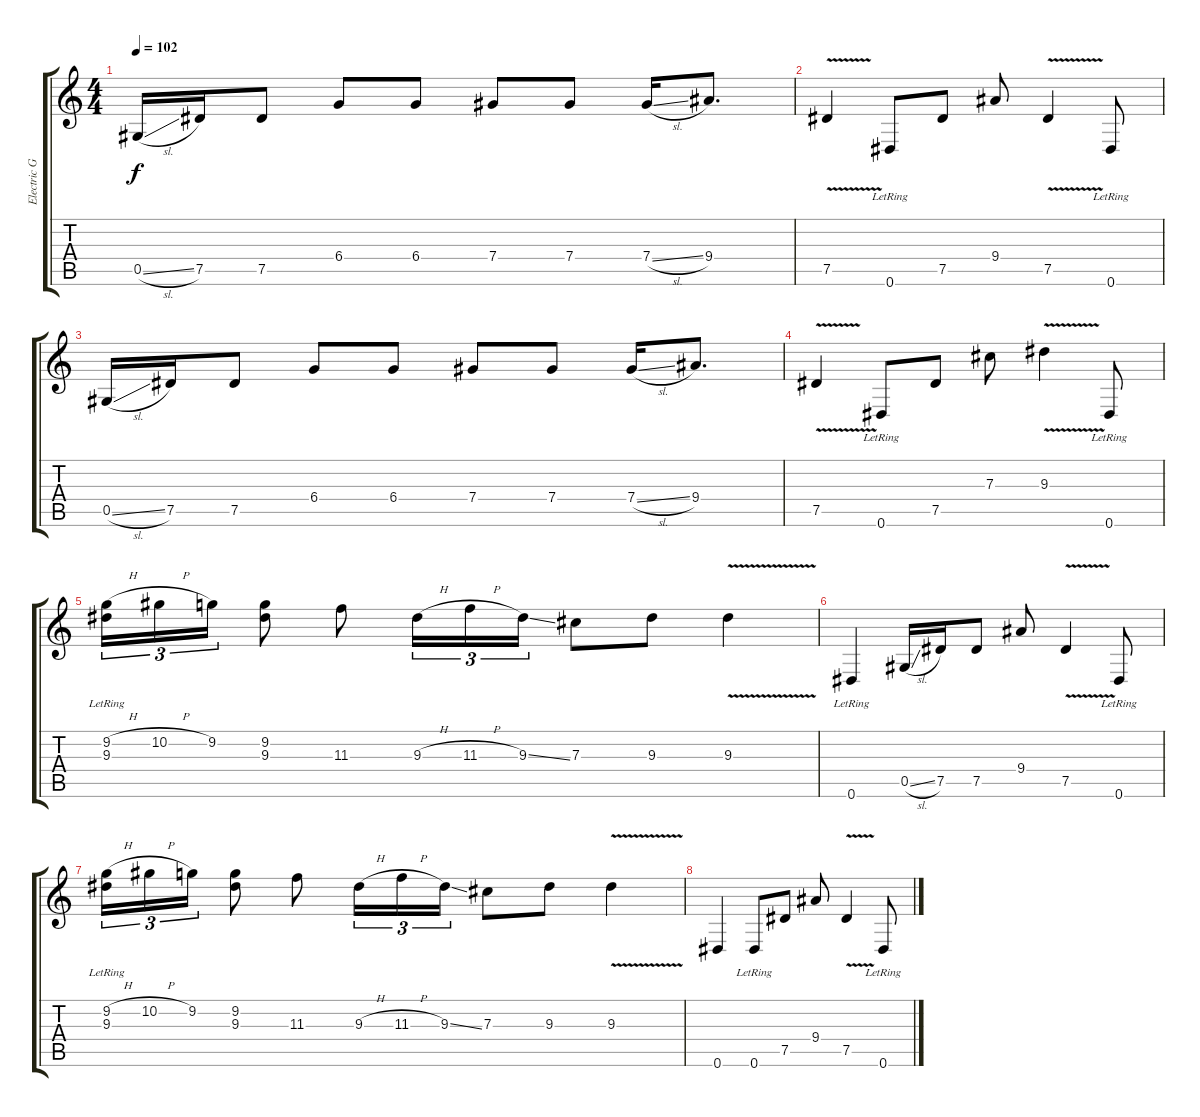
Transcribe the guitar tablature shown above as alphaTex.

\track ("Electric Guitar - Kirk Hammett" "Electric G") {instrument electricguitarjazz}
\staff {score tabs}
\tuning (Eb4 Bb3 Gb3 Db3 Ab2 Eb2) {hide}
\ts (4 4)
\tempo 102
\clef g2
\ks c
0.5{sl}.16{dy f} 7.5.16 7.5.8 6.4.8 6.4.8 7.4.8 7.4.8 7.4{sl}.16 9.4.8{d} |
7.5{v}.4 0.6{lr}.8 7.5.8 9.4.8 7.5{v}.4 0.6{lr}.8 |
0.5{sl}.16 7.5.16 7.5.8 6.4.8 6.4.8 7.4.8 7.4.8 7.4{sl}.16 9.4.8{d} |
7.5{v}.4 0.6{lr}.8 7.5.8 7.3.8 9.3{v}.4 0.6{lr}.8 |
(9.2{h} 9.3{lr}).16{tu (3 2)} 10.2{h}.16{tu (3 2)} 9.2.16{tu (3 2)} (9.2 9.3).8 11.3.8 9.3{h}.16{tu (3 2)} 11.3{h}.16{tu (3 2)} 9.3{ss}.16{tu (3 2)} 7.3.8 9.3.8 9.3{v}.4 |
0.6{lr}.4 0.5{sl}.16 7.5.16 7.5.8 9.4.8 7.5{v}.4 0.6{lr}.8 |
(9.2{h} 9.3{lr}).16{tu (3 2)} 10.2{h}.16{tu (3 2)} 9.2.16{tu (3 2)} (9.2 9.3).8 11.3.8 9.3{h}.16{tu (3 2)} 11.3{h}.16{tu (3 2)} 9.3{ss}.16{tu (3 2)} 7.3.8 9.3.8 9.3{v}.4 |
0.6.4 0.6{lr}.8 7.5.8 9.4.8 7.5{v}.4 0.6{lr}.8
